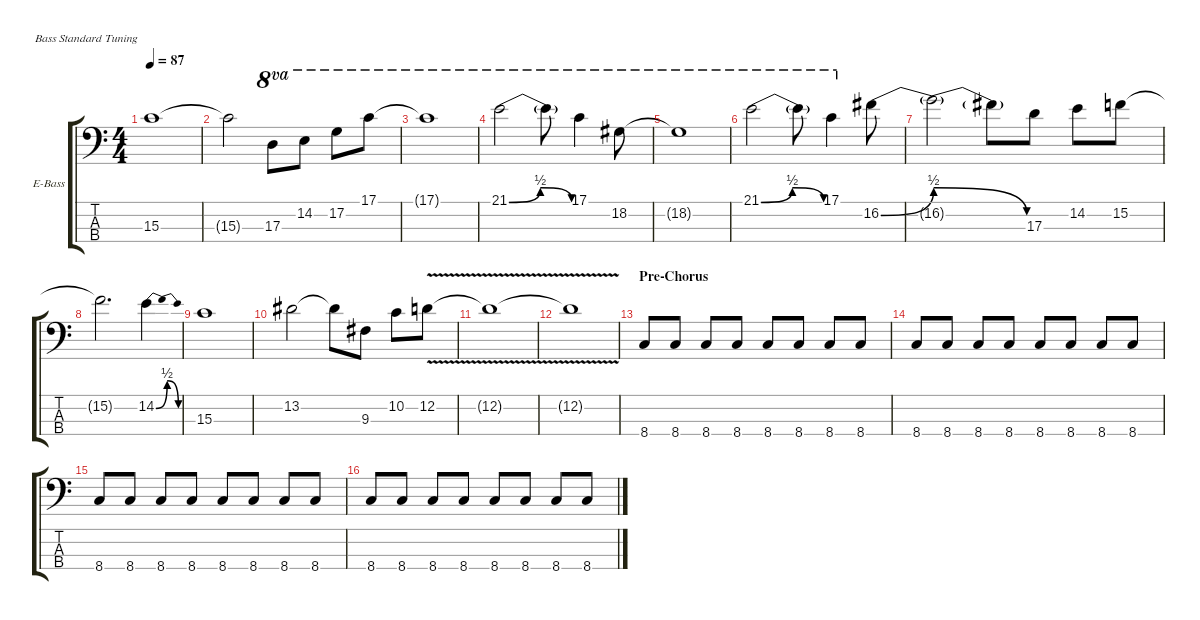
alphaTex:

\hideDynamics
\bracketExtendMode groupsimilarinstruments
\firstSystemTrackNameOrientation horizontal
\otherSystemsTrackNameOrientation horizontal
\track ("Electric Bass" "E-Bass") {multiBarRest instrument electricbassfinger}
\staff {score tabs}
\tuning (G2 D2 A1 E1)
\ts (4 4)
\tempo 87
\clef f4
\ks c
15.3.1{dy mf} |
15.3{t}.2 17.3.8{ot 8va} 14.2.8{ot 8va} 17.2.8{ot 8va} 17.1.8{ot 8va} |
17.1{t}.1{ot 8va} |
21.1{be (bendrelease 23.4 0 28.799999999999997 2 34.199999999999996 2 47.4 0)}.2{ot 8va} 21.1{t}.8{ot 8va} 17.1.4{ot 8va} 18.2.8{ot 8va} |
18.2{t}.1{ot 8va} |
21.1{be (bendrelease 23.4 0 28.799999999999997 2 34.199999999999996 2 47.4 0)}.2{ot 8va} 21.1{t}.8{ot 8va} 17.1.4{ot 8va} 16.2{be (bend 0 0 56.4 2)}.8 |
16.2{be (release 0 2 15 0) t}.2 16.2{t}.8 17.3.8 14.2.8 15.2.8 |
15.2{t}.2{d} 14.2{be (bendrelease 18.599999999999998 0 27.599999999999998 2 30.599999999999998 2 39 0)}.4 |
15.3.1 |
13.2.2 13.2{t}.8 9.3.8 10.2.8 12.2{v}.8 |
12.2{v t}.1 |
12.2{v t}.1 |
\section ("" "Pre-Chorus")
8.4.8 8.4.8 8.4.8 8.4.8 8.4.8 8.4.8 8.4.8 8.4.8 |
8.4.8 8.4.8 8.4.8 8.4.8 8.4.8 8.4.8 8.4.8 8.4.8 |
8.4.8 8.4.8 8.4.8 8.4.8 8.4.8 8.4.8 8.4.8 8.4.8 |
8.4.8 8.4.8 8.4.8 8.4.8 8.4.8 8.4.8 8.4.8 8.4.8
